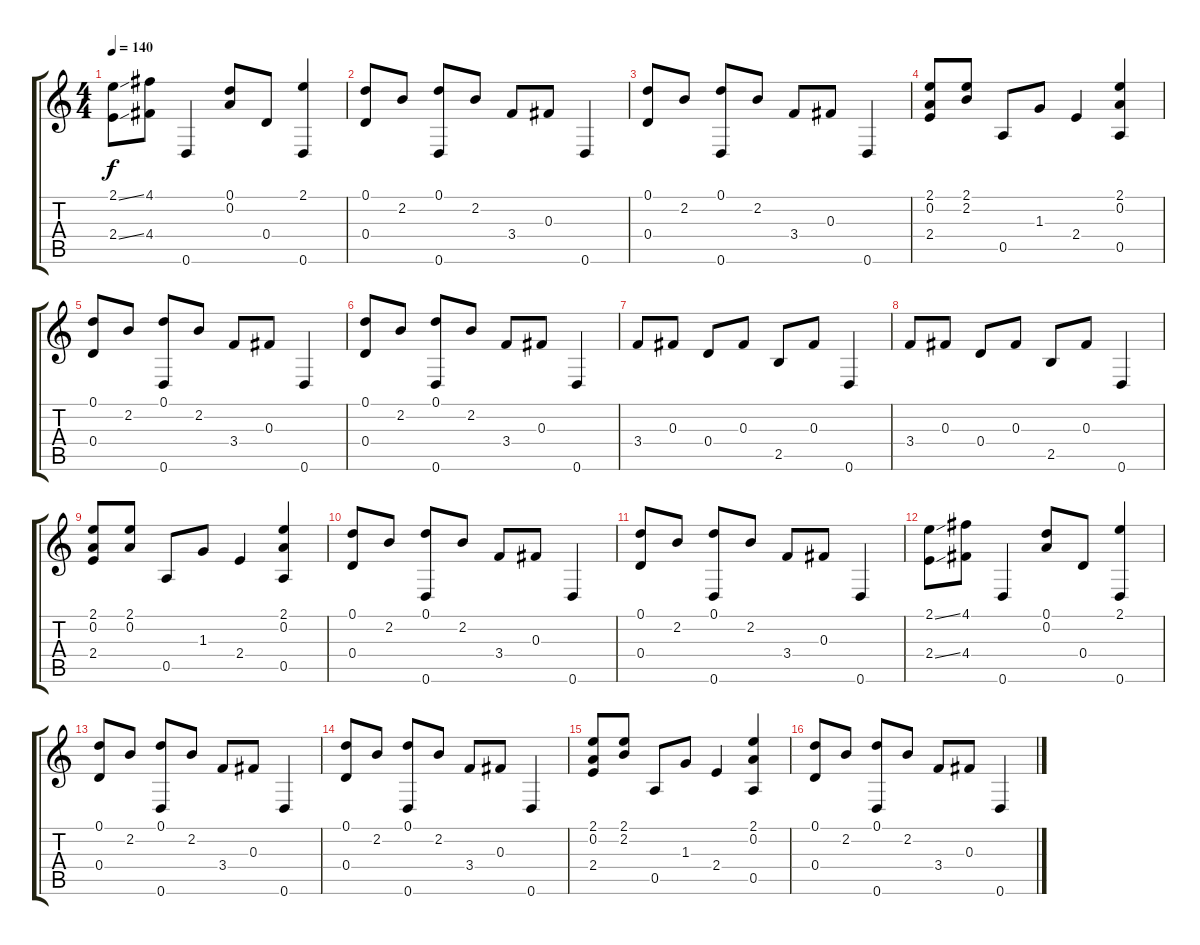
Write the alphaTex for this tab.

\track "" {instrument acousticguitarnylon}
\staff {score tabs}
\tuning (D4 A3 Gb3 D3 A2 D2) {hide}
\ts (4 4)
\tempo 140
\clef g2
\ks c
(2.1{ss} 2.4{ss}).8{dy f instrument acousticguitarnylon} (4.1 4.4).8 0.6.4 (0.1 0.2).8 0.4.8 (2.1 0.6).4 |
(0.1 0.4).8 2.2.8 (0.1 0.6).8 2.2.8 3.4.8 0.3.8 0.6.4 |
(0.1 0.4).8 2.2.8 (0.1 0.6).8 2.2.8 3.4.8 0.3.8 0.6.4 |
(2.1 0.2 2.4).8 (2.1 2.2).8 0.5.8 1.3.8 2.4.4 (2.1 0.2 0.5).4 |
(0.1 0.4).8 2.2.8 (0.1 0.6).8 2.2.8 3.4.8 0.3.8 0.6.4 |
(0.1 0.4).8 2.2.8 (0.1 0.6).8 2.2.8 3.4.8 0.3.8 0.6.4 |
3.4.8 0.3.8 0.4.8 0.3.8 2.5.8 0.3.8 0.6.4 |
3.4.8 0.3.8 0.4.8 0.3.8 2.5.8 0.3.8 0.6.4 |
(2.1 0.2 2.4).8 (2.1 0.2).8 0.5.8 1.3.8 2.4.4 (2.1 0.2 0.5).4 |
(0.1 0.4).8 2.2.8 (0.1 0.6).8 2.2.8 3.4.8 0.3.8 0.6.4 |
(0.1 0.4).8 2.2.8 (0.1 0.6).8 2.2.8 3.4.8 0.3.8 0.6.4 |
(2.1{ss} 2.4{ss}).8 (4.1 4.4).8 0.6.4 (0.1 0.2).8 0.4.8 (2.1 0.6).4 |
(0.1 0.4).8 2.2.8 (0.1 0.6).8 2.2.8 3.4.8 0.3.8 0.6.4 |
(0.1 0.4).8 2.2.8 (0.1 0.6).8 2.2.8 3.4.8 0.3.8 0.6.4 |
(2.1 0.2 2.4).8 (2.1 2.2).8 0.5.8 1.3.8 2.4.4 (2.1 0.2 0.5).4 |
(0.1 0.4).8 2.2.8 (0.1 0.6).8 2.2.8 3.4.8 0.3.8 0.6.4
